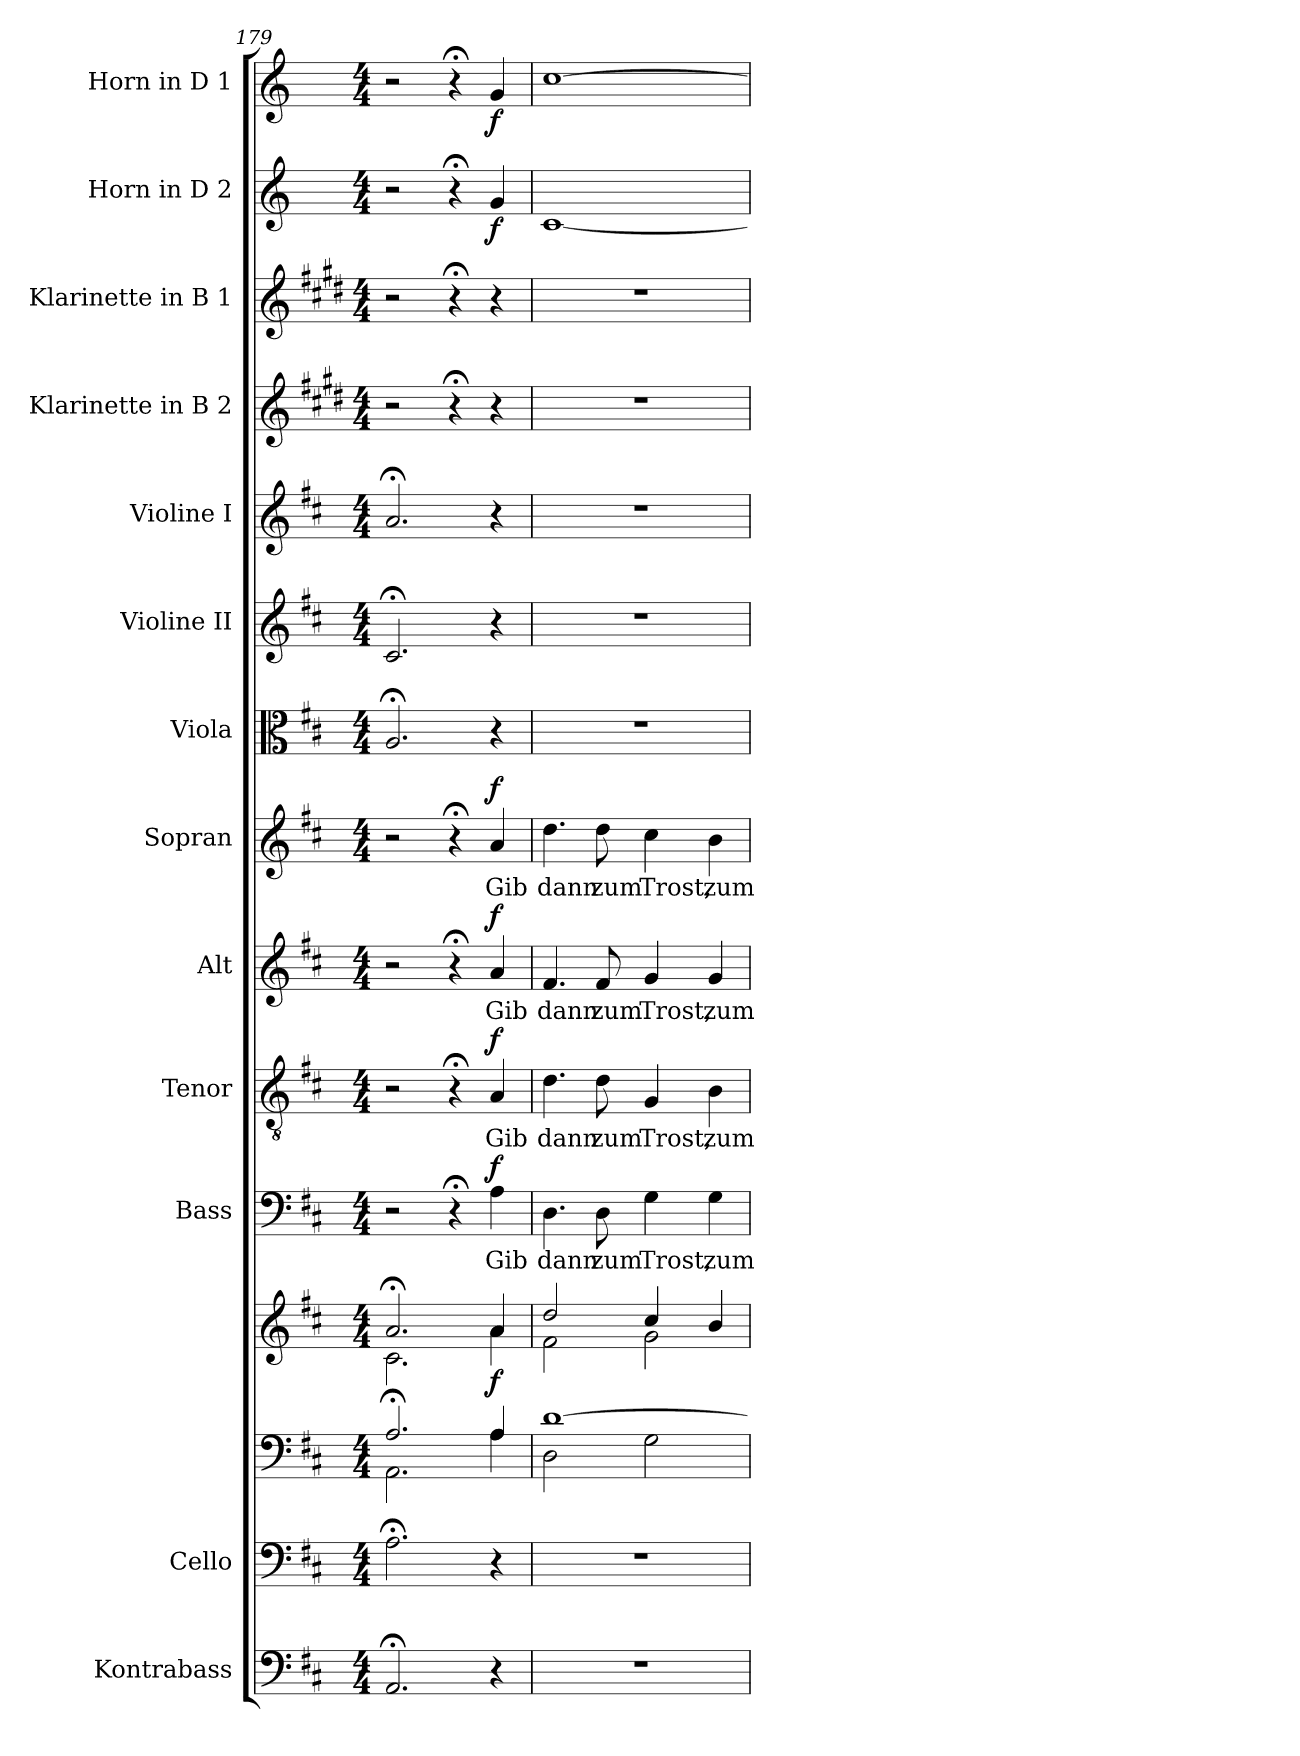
**kern	**kern	**kern	**kern	**dynam	**kern	**text	**dynam	**kern	**text	**dynam	**kern	**text	**dynam	**kern	**text	**dynam	**kern	**kern	**kern	**kern	**kern	**kern	**dynam	**kern	**dynam
*part14	*part13	*part12	*part12	*part12	*part11	*part11	*part11	*part10	*part10	*part10	*part9	*part9	*part9	*part8	*part8	*part8	*part7	*part6	*part5	*part4	*part3	*part2	*part2	*part1	*part1
*staff15	*staff14	*staff13	*staff12	*staff12/13	*staff11	*staff11	*staff11	*staff10	*staff10	*staff10	*staff9	*staff9	*staff9	*staff8	*staff8	*staff8	*staff7	*staff6	*staff5	*staff4	*staff3	*staff2	*staff2	*staff1	*staff1
*I"Kontrabass	*I"Cello	*	*	*	*I"Bass	*	*	*I"Tenor	*	*	*I"Alt	*	*	*I"Sopran	*	*	*I"Viola	*I"Violine II	*I"Violine I	*I"Klarinette in B 2	*I"Klarinette in B 1	*I"Horn in D 2	*	*I"Horn in D 1	*
*I'Kb.	*	*	*	*	*I'B	*	*	*I'T	*	*	*I'A	*	*	*I'S	*	*	*I'Vla.	*I'Vl. II	*I'Vl. I	*	*	*I'Hrn. 2	*	*I'Hrn. 1	*
*clefF4	*clefF4	*clefF4	*clefG2	*	*clefF4	*	*	*clefGv2	*	*	*clefG2	*	*	*clefG2	*	*	*clefC3	*clefG2	*clefG2	*clefG2	*clefG2	*clefG2	*	*clefG2	*
*ITrd7c12	*	*	*	*	*	*	*	*	*	*	*	*	*	*	*	*	*	*	*	*ITrd1c2	*ITrd1c2	*ITrd-1c-2	*	*ITrd-1c-2	*
*k[f#c#]	*k[f#c#]	*k[f#c#]	*k[f#c#]	*	*k[f#c#]	*	*	*k[f#c#]	*	*	*k[f#c#]	*	*	*k[f#c#]	*	*	*k[f#c#]	*k[f#c#]	*k[f#c#]	*k[f#c#]	*k[f#c#]	*k[f#c#]	*	*k[f#c#]	*
*D:	*D:	*D:	*D:	*	*D:	*	*	*D:	*	*	*D:	*	*	*D:	*	*	*D:	*D:	*D:	*D:	*D:	*D:	*	*D:	*
*M4/4	*M4/4	*M4/4	*M4/4	*	*M4/4	*	*	*M4/4	*	*	*M4/4	*	*	*M4/4	*	*	*M4/4	*M4/4	*M4/4	*M4/4	*M4/4	*M4/4	*	*M4/4	*
=179	=179	=179	=179	=179	=179	=179	=179	=179	=179	=179	=179	=179	=179	=179	=179	=179	=179	=179	=179	=179	=179	=179	=179	=179	=179
*	*	*^	*^	*	*	*	*	*	*	*	*	*	*	*	*	*	*	*	*	*	*	*	*	*	*
2.AAA;/	2.A;<\	2.A;/	2.AA\	2.a;</	2.c#\	.	2r	.	.	2r	.	.	2r	.	.	2r	.	.	2.A;/	2.c#;/	2.a;/	2r	2r	2r	.	2r	.
.	.	.	.	.	.	.	4r;<	.	.	4r;<	.	.	4r;<	.	.	4r;<	.	.	.	.	.	4r;<	4r;<	4r;<	.	4r;<	.
!	!	!	!	!	!	!LO:DY:b	!	!LO:LY:b	!LO:DY:a	!	!LO:LY:b	!LO:DY:a	!	!LO:LY:b	!LO:DY:a	!	!LO:LY:b	!LO:DY:a	!	!	!	!	!	!	!LO:DY:b	!	!LO:DY:b
4r	4r	4A/	4A\	4a/	4a\	f	4A\	Gib	f	4A/	Gib	f	4a/	Gib	f	4a/	Gib	f	4r	4r	4r	4r	4r	4a/	f	4a/	f
=180	=180	=180	=180	=180	=180	=180	=180	=180	=180	=180	=180	=180	=180	=180	=180	=180	=180	=180	=180	=180	=180	=180	=180	=180	=180	=180	=180
!	!	!	!	!	!	!	!	!LO:LY:b	!	!	!LO:LY:b	!	!	!LO:LY:b	!	!	!LO:LY:b	!	!	!	!	!	!	!	!	!	!
1r	1r	[>1d	2D\	2dd/	2f#\	.	4.D\	dann	.	4.d\	dann	.	4.f#/	dann	.	4.dd\	dann	.	1r	1r	1r	1r	1r	[1d	.	[1dd	.
!	!	!	!	!	!	!	!	!LO:LY:b	!	!	!LO:LY:b	!	!	!LO:LY:b	!	!	!LO:LY:b	!	!	!	!	!	!	!	!	!	!
.	.	.	.	.	.	.	8D\	zum	.	8d\	zum	.	8f#/	zum	.	8dd\	zum	.	.	.	.	.	.	.	.	.	.
!	!	!	!	!	!	!	!	!LO:LY:b	!	!	!LO:LY:b	!	!	!LO:LY:b	!	!	!LO:LY:b	!	!	!	!	!	!	!	!	!	!
.	.	.	2G\	4cc#/	2g\	.	4G\	Trost,	.	4G/	Trost,	.	4g/	Trost,	.	4cc#\	Trost,	.	.	.	.	.	.	.	.	.	.
!	!	!	!	!	!	!	!	!LO:LY:b	!	!	!LO:LY:b	!	!	!LO:LY:b	!	!	!LO:LY:b	!	!	!	!	!	!	!	!	!	!
.	.	.	.	4b/	.	.	4G\	zum	.	4B\	zum	.	4g/	zum	.	4b\	zum	.	.	.	.	.	.	.	.	.	.
*	*	*v	*v	*	*	*	*	*	*	*	*	*	*	*	*	*	*	*	*	*	*	*	*	*	*	*	*
*	*	*	*v	*v	*	*	*	*	*	*	*	*	*	*	*	*	*	*	*	*	*	*	*	*	*	*
=	=	=	=	=	=	=	=	=	=	=	=	=	=	=	=	=	=	=	=	=	=	=	=	=	=
*-	*-	*-	*-	*-	*-	*-	*-	*-	*-	*-	*-	*-	*-	*-	*-	*-	*-	*-	*-	*-	*-	*-	*-	*-	*-
